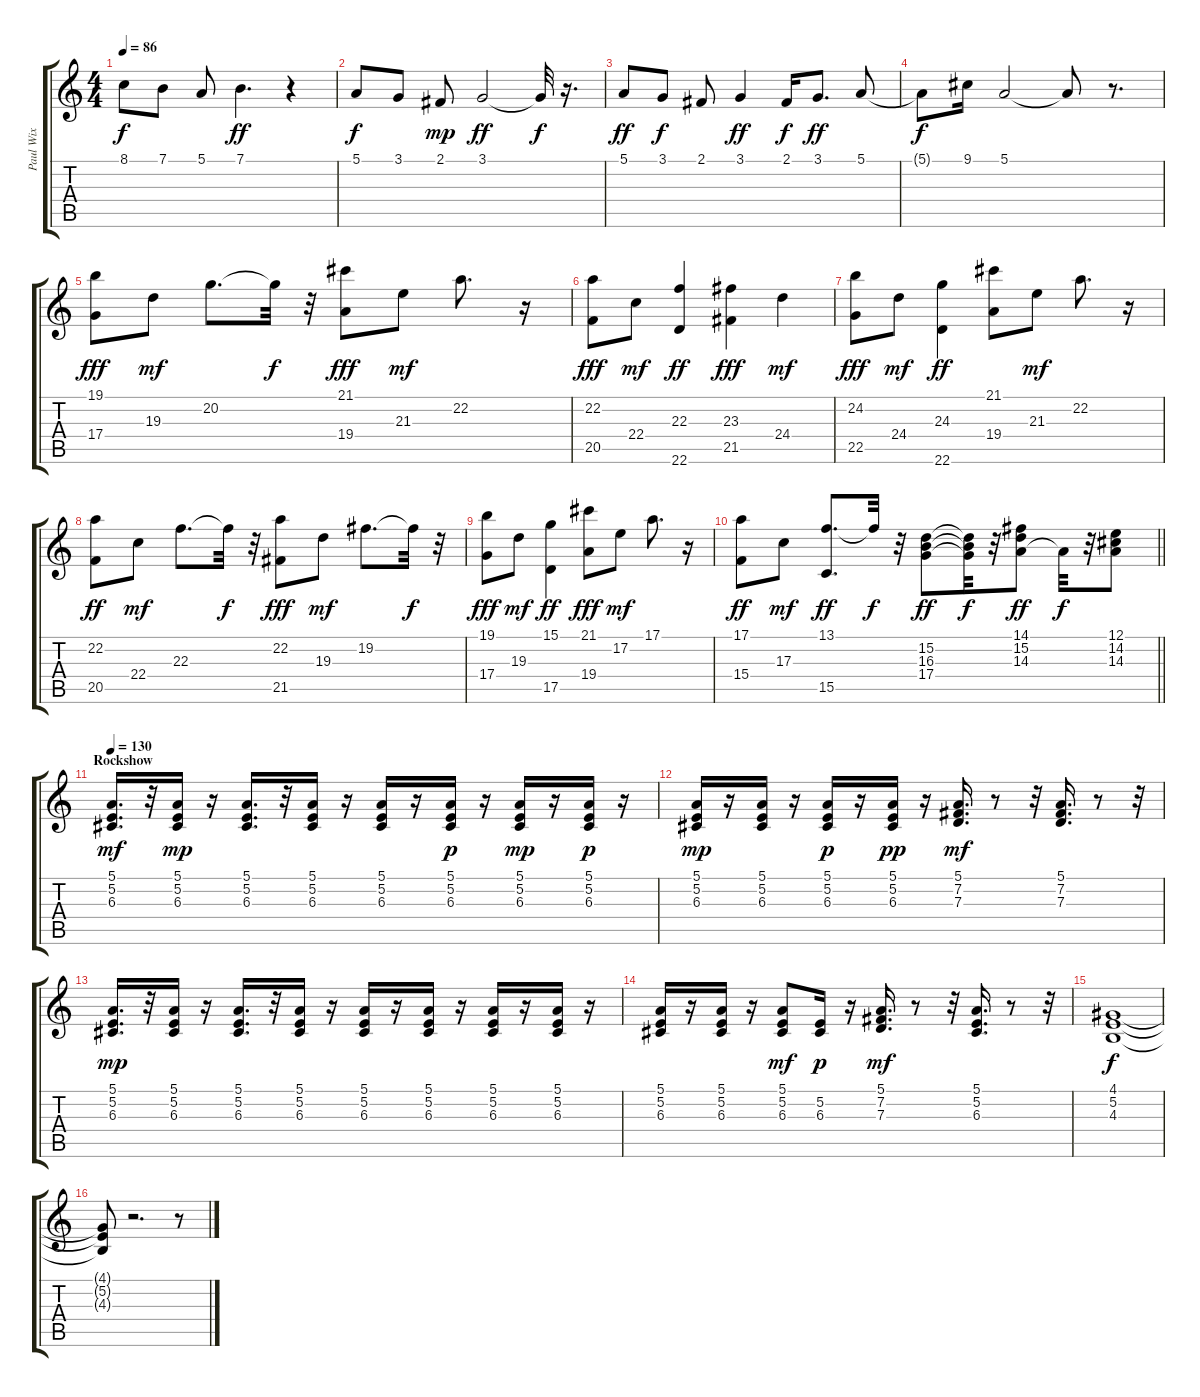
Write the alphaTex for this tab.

\track ("Paul Wix" "Paul Wix") {instrument acousticgrandpiano}
\staff {score tabs}
\tuning (E4 B3 G3 D3 A2 E2) {hide}
\ts (4 4)
\tempo 86
\clef g2
\ks c
8.1.8{dy f} 7.1.8 5.1.8 7.1.4{d dy ff} r.4 |
5.1.8{dy f} 3.1.8 2.1.8{dy mp} 3.1.2{dy ff} 3.1{t}.32{dy f} r.16{d} |
5.1.8{dy ff} 3.1.8{dy f} 2.1.8 3.1.4{dy ff} 2.1.16{dy f} 3.1.8{d dy ff} 5.1.8 |
5.1{t}.8{dy f} 9.1.16 5.1.2 5.1{t}.8 r.8{d} |
(19.1 17.4).8{dy fff} 19.3.8{dy mf} 20.2.8{d} 20.2{t}.32{dy f} r.32 (21.1 19.4).8{dy fff} 21.3.8{dy mf} 22.2.8{d} r.16 |
(22.2 20.5).8{dy fff} 22.4.8{dy mf} (22.3 22.6).4{dy ff} (23.3 21.5).4{dy fff} 24.4.4{dy mf} |
(24.2 22.5).8{dy fff} 24.4.8{dy mf} (24.3 22.6).4{dy ff} (21.1 19.4).8 21.3.8{dy mf} 22.2.8{d} r.16 |
(22.2 20.5).8{dy ff} 22.4.8{dy mf} 22.3.8{d} 22.3{t}.32{dy f} r.32 (22.2 21.5).8{dy fff} 19.3.8{dy mf} 19.2.8{d} 19.2{t}.32{dy f} r.32 |
(19.1 17.4).8{dy fff} 19.3.8{dy mf} (15.1 17.5).4{dy ff} (21.1 19.4).8{dy fff} 17.2.8{dy mf} 17.1.8{d} r.16 |
\barLineRight lightlight
(17.1 15.4).8{dy ff} 17.3.8{dy mf} (13.1 15.5).8{d dy ff} 13.1{t}.32{dy f} r.32 (15.2 16.3 17.4).8{dy ff} (15.2{t} 16.3{t} 17.4{t}).32{dy f} r.32 (14.1 15.2 14.3).8{dy ff} 14.3{t}.32{dy f} r.32 (12.1 14.2 14.3).8 |
\section ("" "Rockshow")
\tempo 130
(5.1 5.2 6.3).16{d dy mf} r.32 (5.1 5.2 6.3).16{dy mp} r.16 (5.1 5.2 6.3).16{d} r.32 (5.1 5.2 6.3).16 r.16 (5.1 5.2 6.3).16 r.16 (5.1 5.2 6.3).16{dy p} r.16 (5.1 5.2 6.3).16{dy mp} r.16 (5.1 5.2 6.3).16{dy p} r.16 |
(5.1 5.2 6.3).16{dy mp} r.16 (5.1 5.2 6.3).16 r.16 (5.1 5.2 6.3).16{dy p} r.16 (5.1 5.2 6.3).16{dy pp} r.16 (5.1 7.2 7.3).16{d dy mf} r.8 r.32 (5.1 7.2 7.3).16{d} r.8 r.32 |
(5.1 5.2 6.3).16{d dy mp} r.32 (5.1 5.2 6.3).16 r.16 (5.1 5.2 6.3).16{d} r.32 (5.1 5.2 6.3).16 r.16 (5.1 5.2 6.3).16 r.16 (5.1 5.2 6.3).16 r.16 (5.1 5.2 6.3).16 r.16 (5.1 5.2 6.3).16 r.16 |
(5.1 5.2 6.3).16 r.16 (5.1 5.2 6.3).16 r.16 (5.1 5.2 6.3).8{dy mf} (5.2 6.3).16{dy p} r.16 (5.1 7.2 7.3).16{d dy mf} r.8 r.32 (5.1 5.2 6.3).16{d} r.8 r.32 |
(4.1 5.2 4.3).1{dy f} |
(4.1{t} 5.2{t} 4.3{t}).8 r.2{d} r.8
